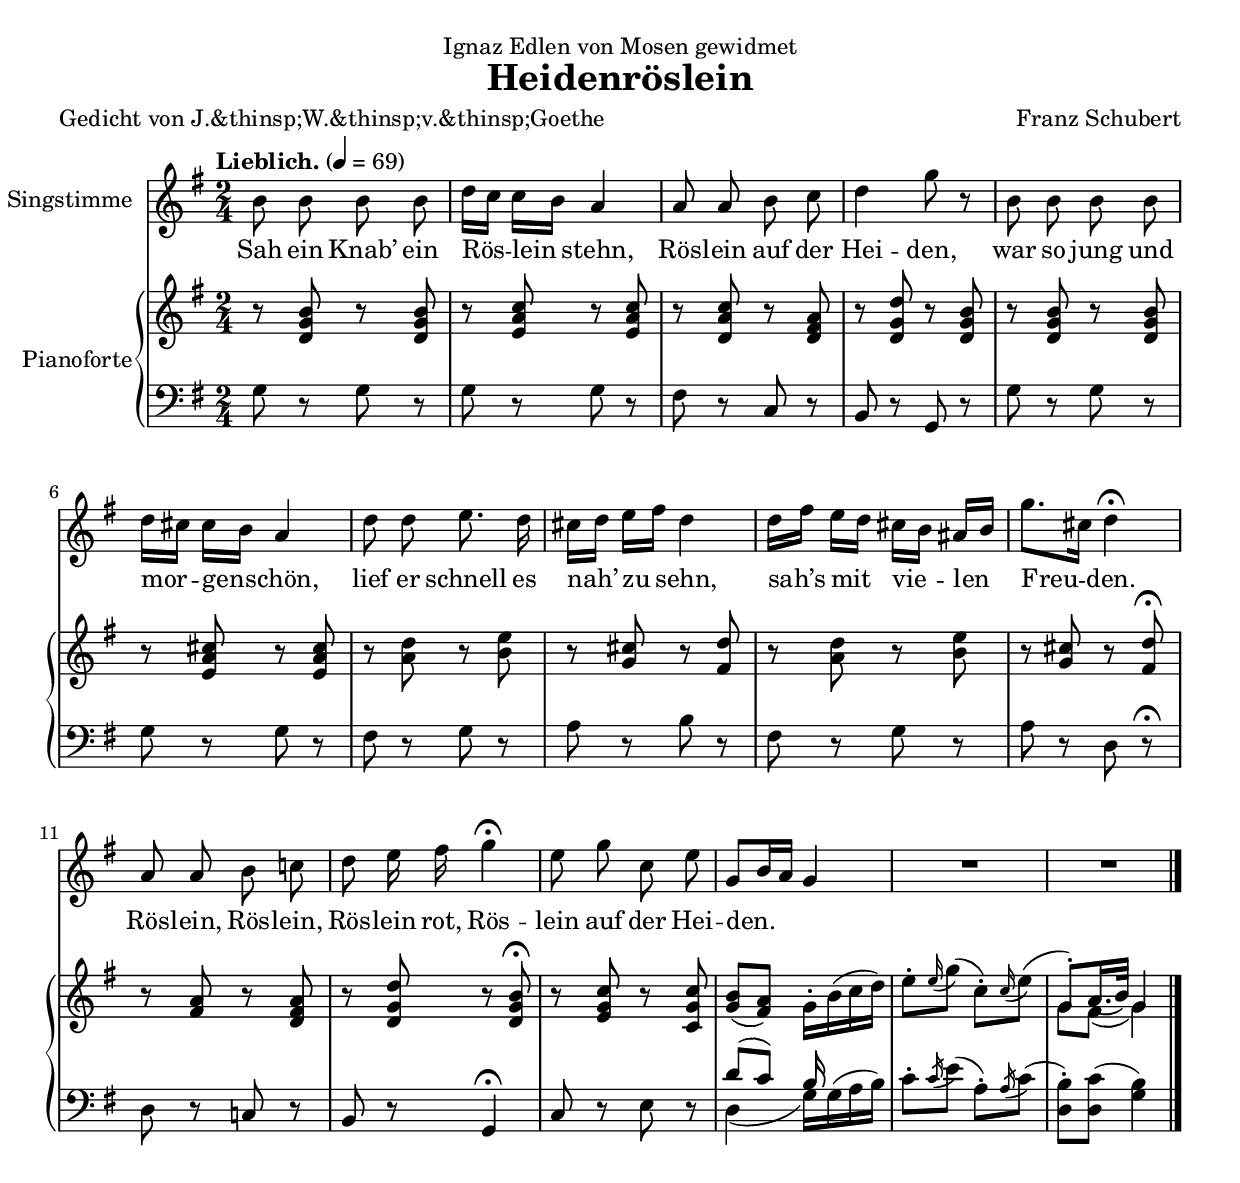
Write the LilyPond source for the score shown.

\version "2.15.39"

\header {
  title = "Heidenröslein"
  composer = "Franz Schubert"
  dedication = "Ignaz Edlen von Mosen gewidmet"
  poet = "Gedicht von J.&thinsp;W.&thinsp;v.&thinsp;Goethe"
}

global = {
  \key g \major
  \time 2/4
  \tempo "Lieblich." 4 = 69
}

melody = \relative f' {
  \global
  \clef treble
  \autoBeamOff

  b8 b b b
  d16[ c] c[ b] a4
  a8 a b c
  d4 g8 r
  b,8 b b b 
  d16[ cis] cis[ b] a4
  d8 d e8. d16
  cis16[ d] e[ fis] d4
  d16[ fis] e[ d] cis[ b] ais[ b] 
  g'8.[ cis,16] d4\fermata
  a8 a b c!
  d e16 fis g4\fermata
  e8 g c, e
  g,[ b16 a] g4 
  R2 * 2
  \bar "|."
}

text = \lyricmode {
  Sah ein Knab’ ein
  Rös -- lein stehn, 
  Rös -- lein auf der
  Hei -- den,
  war so jung und
  mor -- gen -- schön,
  lief er schnell es
  nah’ zu sehn,
  sah’s mit vie -- len 
  Freu -- den.
  Rös -- lein, Rös -- lein, Rös -- lein rot,
  Rös -- lein auf der Hei -- den.
}

% Help for Frescobaldi
%%master: Heidenroeslein.ly


upper = \relative d' {
  \global
  \clef treble
    
  r8 <d g b> r q | %1
  r8 <e a c> r q | %2
  r8 <d a' c> r <d fis a> | %3
  r8 <d g d'> r <d g b> | %4
  r8 <d g b> r q | %5
  r8 <e a cis> r q | %6
  r8 <a d> r <b e> | %7
  r8 <g cis> r <fis d'> | %8
  r8 <a d> r <b e> | %9
  r8 <g cis> r <fis d'>\fermata | %10
  r8 <fis a> r <d fis a> | %11
  r8 <d g d'> r <d g b>\fermata | %12
  r8 <e g c> r <c g' c> | %13
  <g'~ b>8( <fis a>) g16-. b( c d) | %14
  e8-. \appoggiatura e16 g8( c,-.) \appoggiatura c16 e8( | %15
  <<
    {
      g,^.) a16.( b32) g4
    }
    \new Voice {
      \voiceTwo
      g8 fis( g4)
    }
  >>
  \bar "|."
}

lower = \relative c' {
  \global
  \clef bass
  
  g8 r8 g8 r8 | %1
  g8 r8 g8 r8 | %2
  fis8 r8 c8 r8 | %3
  b8 r8 g8 r8 | %4
  g'8 r8 g8 r8 | %5
  g8 r8 g8 r8 | %6
  fis8 r8 g8 r8 | %7
  a8 r8 b8 r8 | %8
  fis8 r8 g8 r8 | %9
  a8 r8 d,8 r8\fermata | %10
  d8 r8 c!8 r8 | %11
  b8 r8 g4\fermata | %12
  c8 r8 e8 r8 | %13
  <<
    {
      \voiceTwo
      d4( g16)
    }
    \new Voice {
      \voiceOne
      d'8( c) b16
    }
  >>
    \oneVoice
    g16( a b) | %14
  c8-. \acciaccatura c16 e8( a,-.) \acciaccatura a16 c8( | %15
  <d, b'>8-.) <d c'>( <g b>4)
}


\score {
  <<
    \new Voice = "mel" { 
        \set Staff.instrumentName = "Singstimme"
        \melody 
    }
    \new Lyrics \lyricsto mel \text
    \new PianoStaff <<
      \set PianoStaff.instrumentName = "Pianoforte"
      \new Staff = "upper" \upper
      \new Staff = "lower" \lower
    >>
  >>
  \layout {
    
  }
  \midi { }
}

